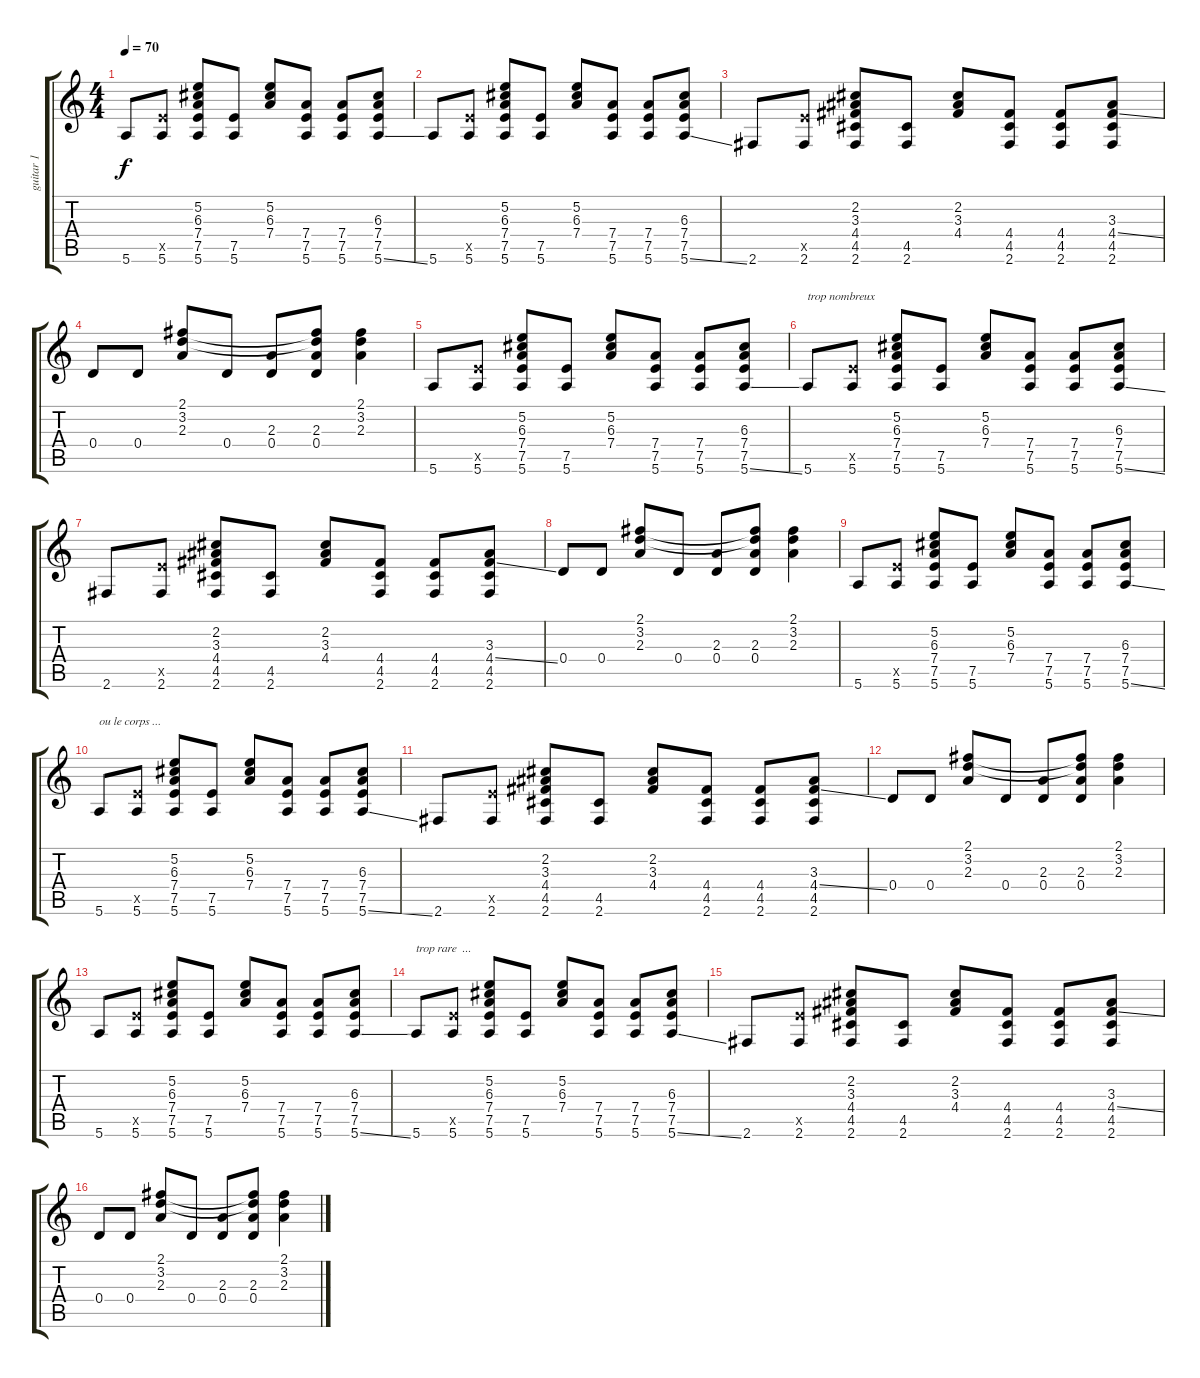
\track ("guitar 1" "guitar 1") {instrument acousticguitarsteel}
\staff {score tabs}
\tuning (E4 B3 G3 D3 A2 E2) {hide}
\ts (4 4)
\tempo 70
\clef g2
\ks c
5.6.8{dy f} (7.5{x} 5.6).8 (5.2 6.3 7.4 7.5 5.6).8 (7.5 5.6).8 (5.2 6.3 7.4).8 (7.4 7.5 5.6).8 (7.4 7.5 5.6).8 (6.3 7.4 7.5 5.6{ss}).8 |
5.6.8 (7.5{x} 5.6).8 (5.2 6.3 7.4 7.5 5.6).8 (7.5 5.6).8 (5.2 6.3 7.4).8 (7.4 7.5 5.6).8 (7.4 7.5 5.6).8 (6.3 7.4 7.5 5.6{ss}).8 |
2.6.8 (7.5{x} 2.6).8 (2.2 3.3 4.4 4.5 2.6).8 (4.5 2.6).8 (2.2 3.3 4.4).8 (4.4 4.5 2.6).8 (4.4 4.5 2.6).8 (3.3 4.4{ss} 4.5 2.6).8 |
0.4.8 0.4.8 (2.1 3.2 2.3).8 0.4.8 (2.3 0.4).8 (2.1{t} 3.2{t} 2.3 0.4).8 (2.1 3.2 2.3).4 |
5.6.8 (7.5{x} 5.6).8 (5.2 6.3 7.4 7.5 5.6).8 (7.5 5.6).8 (5.2 6.3 7.4).8 (7.4 7.5 5.6).8 (7.4 7.5 5.6).8 (6.3 7.4 7.5 5.6{ss}).8 |
5.6.8{txt "trop nombreux"} (7.5{x} 5.6).8 (5.2 6.3 7.4 7.5 5.6).8 (7.5 5.6).8 (5.2 6.3 7.4).8 (7.4 7.5 5.6).8 (7.4 7.5 5.6).8 (6.3 7.4 7.5 5.6{ss}).8 |
2.6.8 (7.5{x} 2.6).8 (2.2 3.3 4.4 4.5 2.6).8 (4.5 2.6).8 (2.2 3.3 4.4).8 (4.4 4.5 2.6).8 (4.4 4.5 2.6).8 (3.3 4.4{ss} 4.5 2.6).8 |
0.4.8 0.4.8 (2.1 3.2 2.3).8 0.4.8 (2.3 0.4).8 (2.1{t} 3.2{t} 2.3 0.4).8 (2.1 3.2 2.3).4 |
5.6.8 (7.5{x} 5.6).8 (5.2 6.3 7.4 7.5 5.6).8 (7.5 5.6).8 (5.2 6.3 7.4).8 (7.4 7.5 5.6).8 (7.4 7.5 5.6).8 (6.3 7.4 7.5 5.6{ss}).8 |
5.6.8{txt "ou le corps ..."} (7.5{x} 5.6).8 (5.2 6.3 7.4 7.5 5.6).8 (7.5 5.6).8 (5.2 6.3 7.4).8 (7.4 7.5 5.6).8 (7.4 7.5 5.6).8 (6.3 7.4 7.5 5.6{ss}).8 |
2.6.8 (7.5{x} 2.6).8 (2.2 3.3 4.4 4.5 2.6).8 (4.5 2.6).8 (2.2 3.3 4.4).8 (4.4 4.5 2.6).8 (4.4 4.5 2.6).8 (3.3 4.4{ss} 4.5 2.6).8 |
0.4.8 0.4.8 (2.1 3.2 2.3).8 0.4.8 (2.3 0.4).8 (2.1{t} 3.2{t} 2.3 0.4).8 (2.1 3.2 2.3).4 |
5.6.8 (7.5{x} 5.6).8 (5.2 6.3 7.4 7.5 5.6).8 (7.5 5.6).8 (5.2 6.3 7.4).8 (7.4 7.5 5.6).8 (7.4 7.5 5.6).8 (6.3 7.4 7.5 5.6{ss}).8 |
5.6.8{txt "trop rare  ..."} (7.5{x} 5.6).8 (5.2 6.3 7.4 7.5 5.6).8 (7.5 5.6).8 (5.2 6.3 7.4).8 (7.4 7.5 5.6).8 (7.4 7.5 5.6).8 (6.3 7.4 7.5 5.6{ss}).8 |
2.6.8 (7.5{x} 2.6).8 (2.2 3.3 4.4 4.5 2.6).8 (4.5 2.6).8 (2.2 3.3 4.4).8 (4.4 4.5 2.6).8 (4.4 4.5 2.6).8 (3.3 4.4{ss} 4.5 2.6).8 |
0.4.8 0.4.8 (2.1 3.2 2.3).8 0.4.8 (2.3 0.4).8 (2.1{t} 3.2{t} 2.3 0.4).8 (2.1 3.2 2.3).4
